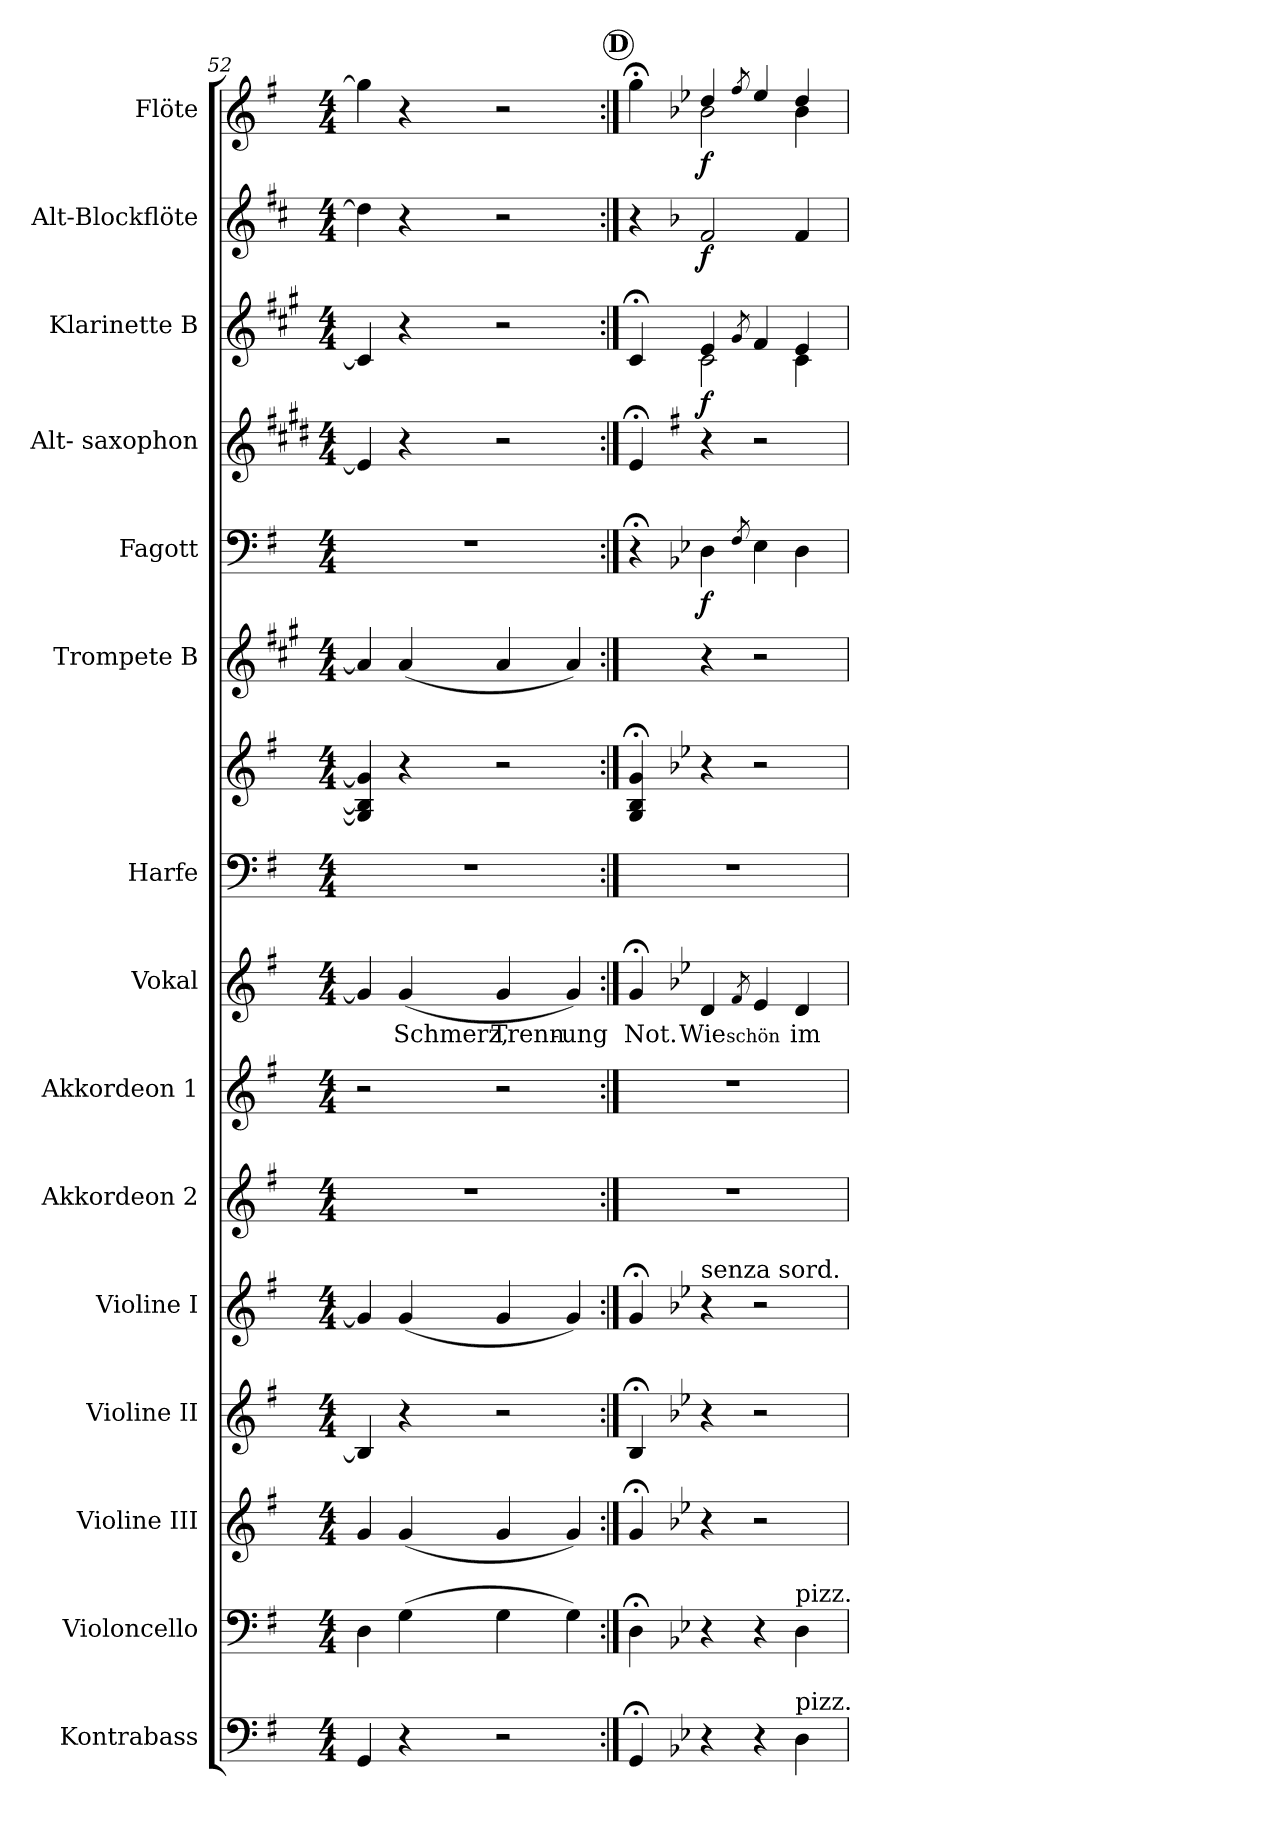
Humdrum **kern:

**kern	**kern	**kern	**kern	**kern	**kern	**kern	**kern	**text	**kern	**kern	**kern	**kern	**dynam	**kern	**kern	**dynam	**kern	**dynam	**kern	**dynam
*part15	*part14	*part13	*part12	*part11	*part10	*part9	*part8	*part8	*part7	*part7	*part6	*part5	*part5	*part4	*part3	*part3	*part2	*part2	*part1	*part1
*staff16	*staff15	*staff14	*staff13	*staff12	*staff11	*staff10	*staff9	*staff9	*staff8	*staff7	*staff6	*staff5	*staff5	*staff4	*staff3	*staff3	*staff2	*staff2	*staff1	*staff1
*I"Kontrabass	*I"Violoncello	*I"Violine III	*I"Violine II	*I"Violine I	*I"Akkordeon 2	*I"Akkordeon 1	*I"Vokal	*	*I"Harfe	*	*I"Trompete B	*I"Fagott	*	*I"Alt- saxophon	*I"Klarinette B	*	*I"Alt-Blockflöte	*	*I"Flöte	*
*I'Kb.	*I'Vc.	*I'Vln. III	*I'Vln. II	*I'Vln. I	*I'Akk.	*I'Akk.	*I'Vokal	*	*I'Hf.	*	*I'Tpt.	*I'Fgt.	*	*I'ASax.	*I'Kl.	*	*	*	*I'Fl.	*
!!LO:PB:g=z
*clefF4	*clefF4	*clefG2	*clefG2	*clefG2	*clefG2	*clefG2	*clefG2	*	*clefF4	*clefG2	*clefG2	*clefF4	*	*clefG2	*clefG2	*	*clefG2	*	*clefG2	*
*ITrd7c12	*	*	*	*	*	*	*	*	*	*	*ITrd1c2	*	*	*ITrd5c9	*ITrd1c2	*	*ITrd-3c-5	*	*	*
*k[f#]	*k[f#]	*k[f#]	*k[f#]	*k[f#]	*k[f#]	*k[f#]	*k[f#]	*	*k[f#]	*k[f#]	*k[f#]	*k[f#]	*	*k[f#]	*k[f#]	*	*k[f#]	*	*k[f#]	*
*G:	*G:	*G:	*G:	*G:	*G:	*G:	*G:	*	*G:	*G:	*G:	*G:	*	*G:	*G:	*	*G:	*	*G:	*
*M4/4	*M4/4	*M4/4	*M4/4	*M4/4	*M4/4	*M4/4	*M4/4	*	*M4/4	*M4/4	*M4/4	*M4/4	*	*M4/4	*M4/4	*	*M4/4	*	*M4/4	*
=52	=52	=52	=52	=52	=52	=52	=52	=52	=52	=52	=52	=52	=52	=52	=52	=52	=52	=52	=52	=52
4GGGi/	4Di\	4gi/	4Bi/]	4gi/]	1r	2r	4gi/]	.	1r	4Gi/] 4Bi] 4gi]	4gi/]	1r	.	4Gi/]	4Bi/]	.	4ggi\]	.	4ggi\]	.
!	!	!	!	!	!	!	!	!LO:LY:b:color=#000000	!	!	!	!	!	!	!	!	!	!	!	!
4r	(4Gi\	(4gi/	4r	(4gi/	.	.	(4gi/	Schmerz,	.	4r	(4gi/	.	.	4r	4r	.	4r	.	4r	.
!	!	!	!	!	!	!	!	!LO:LY:b:color=#000000	!	!	!	!	!	!	!	!	!	!	!	!
2r	4Gi\	4gi/	2r	4gi/	.	2r	4gi/	Trenn-	.	2r	4gi/	.	.	2r	2r	.	2r	.	2r	.
!	!	!	!	!	!	!	!	!LO:LY:b:color=#000000	!	!	!	!	!	!	!	!	!	!	!	!
.	4Gi\)	4gi/)	.	4gi/)	.	.	4gi/)	-ung	.	.	4gi/)	.	.	.	.	.	.	.	.	.
!!LO:REH:place=s1:B:color=#000000:enc=circle:fs=12.7736:t=D
=53:|!	=53:|!	=53:|!	=53:|!	=53:|!	=53:|!	=53:|!	=53:|!	=53:|!	=53:|!	=53:|!	=53:|!	=53:|!	=53:|!	=53:|!	=53:|!	=53:|!	=53:|!	=53:|!	=53:|!	=53:|!
!	!	!	!	!	!	!	!	!LO:LY:b:color=#000000	!	!	!	!	!	!	!	!	!	!	!	!
*	*	*	*	*	*	*	*	*	*	*^	*	*	*	*	*^	*	*^	*	*^	*
4GGG;i/	4D;i\	4g;i/	4B;i/	4g;i/	1r	1r	4g;i/	Not.	1r	4Gi/; 4Bi; 4gi;	4Gi\yy; 4Biyy;	4ryy	4r;	.	4G;i/	4B;i/	4r;yy	.	4r	4r;yy	.	4gg;i\	4r;yy	.
*k[b-e-]	*k[b-e-]	*k[b-e-]	*k[b-e-]	*k[b-e-]	*k[b-e-]	*k[b-e-]	*k[b-e-]	*	*k[b-e-]	*k[b-e-]	*	*k[b-e-]	*k[b-e-]	*	*k[b-e-]	*k[b-e-]	*	*	*k[b-e-]	*	*	*k[b-e-]	*	*
*g:	*g:	*g:	*g:	*g:	*g:	*g:	*g:	*	*g:	*g:	*	*g:	*g:	*	*g:	*g:	*	*	*g:	*	*	*g:	*	*
*	*	*	*	*MM95	*	*	*	*	*	*	*	*	*	*	*	*	*	*	*	*	*	*MM95	*	*
!	!	!	!	!LO:TX:a:t=senza sord.	!	!	!	!	!	!	!	!	!	!	!	!	!	!	!	!	!	!	!	!
!	!	!	!	!	!	!	!	!LO:LY:b:color=#000000	!	!	!	!	!	!	!	!	!	!	!	!	!	!	!	!
4r	4r	4r	4r	4r	.	.	4di/	Wie	.	4r	4ryy	4r	4Di\	f	4r	4di/	2B-i\	f	2b-i/	4ryy	f	4ddi/	2b-i\	f
!	!	!	!	!	!	!	!	!LO:LY:b:color=#000000	!	!	!	!	!	!	!	!	!	!	!	!	!	!	!	!
.	.	.	.	.	.	.	8qfi/	schön	.	.	.	.	8qFi/	.	.	8qfi/	.	.	.	.	.	8qffi/	.	.
4r	4r	2r	2r	2r	.	.	4e-i/	.	.	2r	2ryy	2r	4E-i\	.	2r	4e-i/	.	.	.	2ryy	.	4ee-i/	.	.
!	!LO:TX:a:t=pizz.	!	!	!	!	!	!	!	!	!	!	!	!	!	!	!	!	!	!	!	!	!	!	!
!LO:TX:a:t=pizz.	!	!	!	!	!	!	!	!	!	!	!	!	!	!	!	!	!	!	!	!	!	!	!	!
!	!	!	!	!	!	!	!	!LO:LY:b:color=#000000	!	!	!	!	!	!	!	!	!	!	!	!	!	!	!	!
4DDi\	4Di\	.	.	.	.	.	4di/	im	.	.	.	.	4Di\	.	.	4di/	4B-i\	.	4b-i/	.	.	4ddi/	4b-i\	.
*	*	*	*	*	*	*	*	*	*	*	*	*	*	*	*	*v	*v	*	*	*	*	*v	*v	*
*	*	*	*	*	*	*	*	*	*	*v	*v	*	*	*	*	*	*	*v	*v	*	*	*
=	=	=	=	=	=	=	=	=	=	=	=	=	=	=	=	=	=	=	=	=
*-	*-	*-	*-	*-	*-	*-	*-	*-	*-	*-	*-	*-	*-	*-	*-	*-	*-	*-	*-	*-
